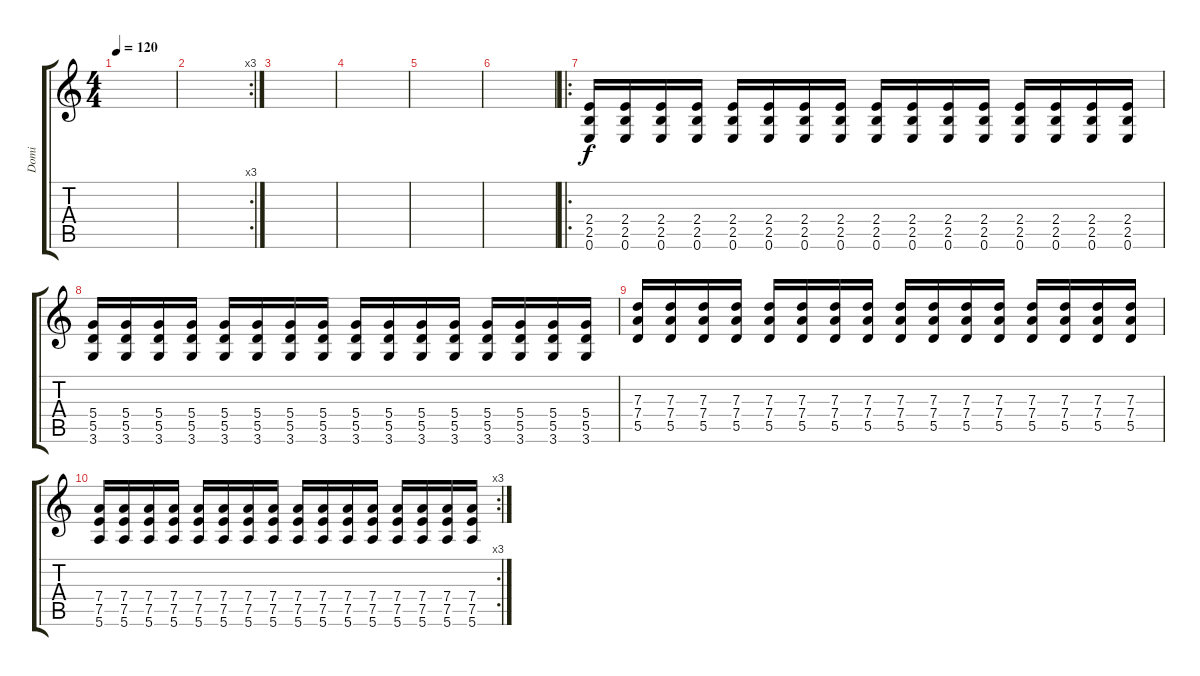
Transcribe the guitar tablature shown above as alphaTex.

\track ("Domi" "Domi") {instrument distortionguitar}
\staff {score tabs}
\tuning (E4 B3 G3 D3 A2 E2) {hide}
\ts (4 4)
\tempo 120
\clef g2
\ks c
|
\rc 3
|
|
|
|
|
\ro
(2.4 2.5 0.6).16 (2.4 2.5 0.6).16 (2.4 2.5 0.6).16 (2.4 2.5 0.6).16 (2.4 2.5 0.6).16 (2.4 2.5 0.6).16 (2.4 2.5 0.6).16 (2.4 2.5 0.6).16 (2.4 2.5 0.6).16 (2.4 2.5 0.6).16 (2.4 2.5 0.6).16 (2.4 2.5 0.6).16 (2.4 2.5 0.6).16 (2.4 2.5 0.6).16 (2.4 2.5 0.6).16 (2.4 2.5 0.6).16 |
(5.4 5.5 3.6).16 (5.4 5.5 3.6).16 (5.4 5.5 3.6).16 (5.4 5.5 3.6).16 (5.4 5.5 3.6).16 (5.4 5.5 3.6).16 (5.4 5.5 3.6).16 (5.4 5.5 3.6).16 (5.4 5.5 3.6).16 (5.4 5.5 3.6).16 (5.4 5.5 3.6).16 (5.4 5.5 3.6).16 (5.4 5.5 3.6).16 (5.4 5.5 3.6).16 (5.4 5.5 3.6).16 (5.4 5.5 3.6).16 |
(7.3 7.4 5.5).16 (7.3 7.4 5.5).16 (7.3 7.4 5.5).16 (7.3 7.4 5.5).16 (7.3 7.4 5.5).16 (7.3 7.4 5.5).16 (7.3 7.4 5.5).16 (7.3 7.4 5.5).16 (7.3 7.4 5.5).16 (7.3 7.4 5.5).16 (7.3 7.4 5.5).16 (7.3 7.4 5.5).16 (7.3 7.4 5.5).16 (7.3 7.4 5.5).16 (7.3 7.4 5.5).16 (7.3 7.4 5.5).16 |
\rc 3
(7.4 7.5 5.6).16 (7.4 7.5 5.6).16 (7.4 7.5 5.6).16 (7.4 7.5 5.6).16 (7.4 7.5 5.6).16 (7.4 7.5 5.6).16 (7.4 7.5 5.6).16 (7.4 7.5 5.6).16 (7.4 7.5 5.6).16 (7.4 7.5 5.6).16 (7.4 7.5 5.6).16 (7.4 7.5 5.6).16 (7.4 7.5 5.6).16 (7.4 7.5 5.6).16 (7.4 7.5 5.6).16 (7.4 7.5 5.6).16
